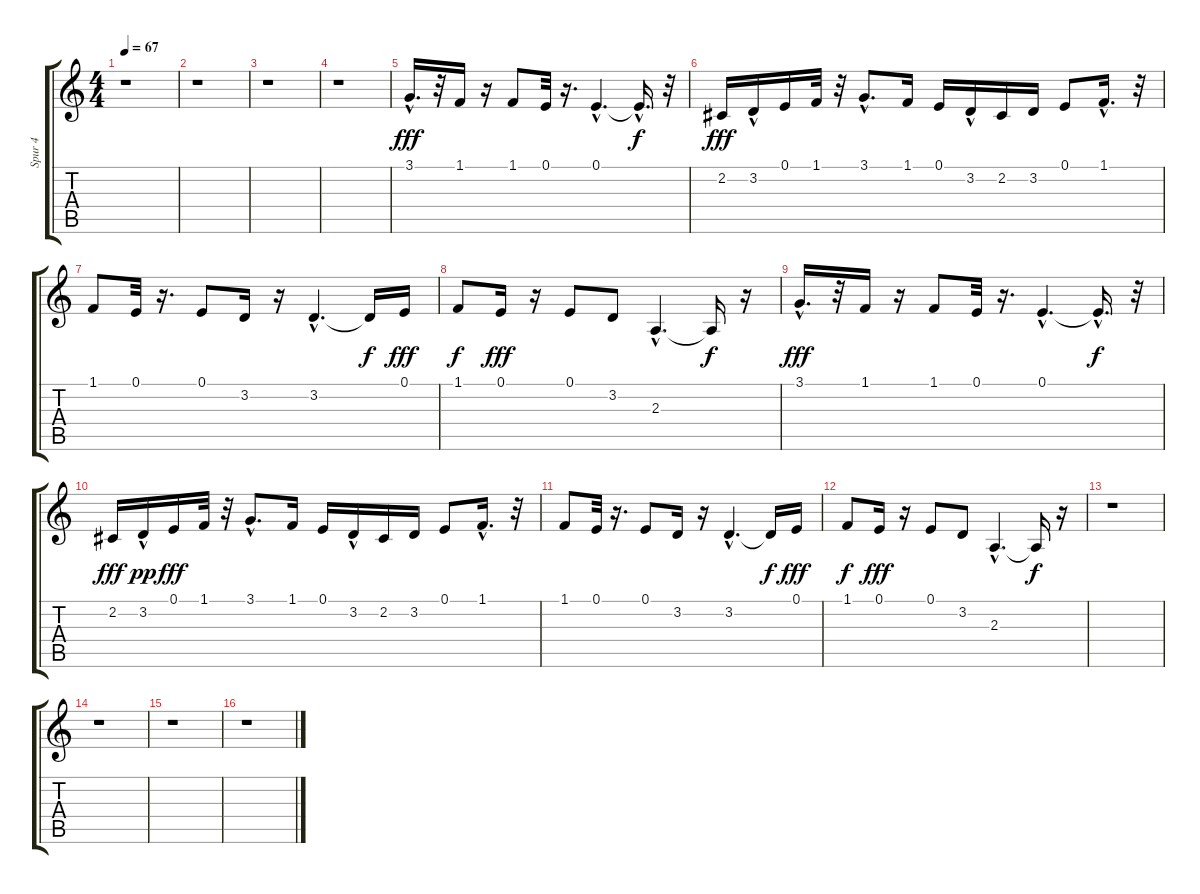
\track ("Spur 4" "Spur 4") {instrument altosax}
\staff {score tabs}
\tuning (E4 B3 G3 D3 A2 E2) {hide}
\ts (4 4)
\tempo 67
\clef g2
\ks c
r.1{dy f} |
r.1 |
r.1 |
r.1 |
3.1{hac}.16{d dy fff} r.32 1.1.16 r.16 1.1.8 0.1.32 r.16{d} 0.1{hac}.4{d} 0.1{hac t}.16{d dy f} r.32 |
2.2.16{dy fff} 3.2{hac}.16 0.1.16 1.1.32 r.32 3.1{hac}.8{d} 1.1.16 0.1.16 3.2{hac}.16 2.2.16 3.2.16 0.1.8 1.1{hac}.16{d} r.32 |
1.1.8 0.1.32 r.16{d} 0.1.8 3.2.16 r.16 3.2{hac}.4{d} 3.2{t}.16{dy f} 0.1.16{dy fff} |
1.1.8{dy f} 0.1.16{dy fff} r.16 0.1.8 3.2.8 2.3{hac}.4{d} 2.3{t}.16{dy f} r.16 |
3.1{hac}.16{d dy fff} r.32 1.1.16 r.16 1.1.8 0.1.32 r.16{d} 0.1{hac}.4{d} 0.1{hac t}.16{d dy f} r.32 |
2.2.16{dy fff} 3.2{hac}.16{dy pp} 0.1.16{dy fff} 1.1.32 r.32 3.1{hac}.8{d} 1.1.16 0.1.16 3.2{hac}.16 2.2.16 3.2.16 0.1.8 1.1{hac}.16{d} r.32 |
1.1.8 0.1.32 r.16{d} 0.1.8 3.2.16 r.16 3.2{hac}.4{d} 3.2{t}.16{dy f} 0.1.16{dy fff} |
1.1.8{dy f} 0.1.16{dy fff} r.16 0.1.8 3.2.8 2.3{hac}.4{d} 2.3{t}.16{dy f} r.16 |
r.1 |
r.1 |
r.1 |
r.1
